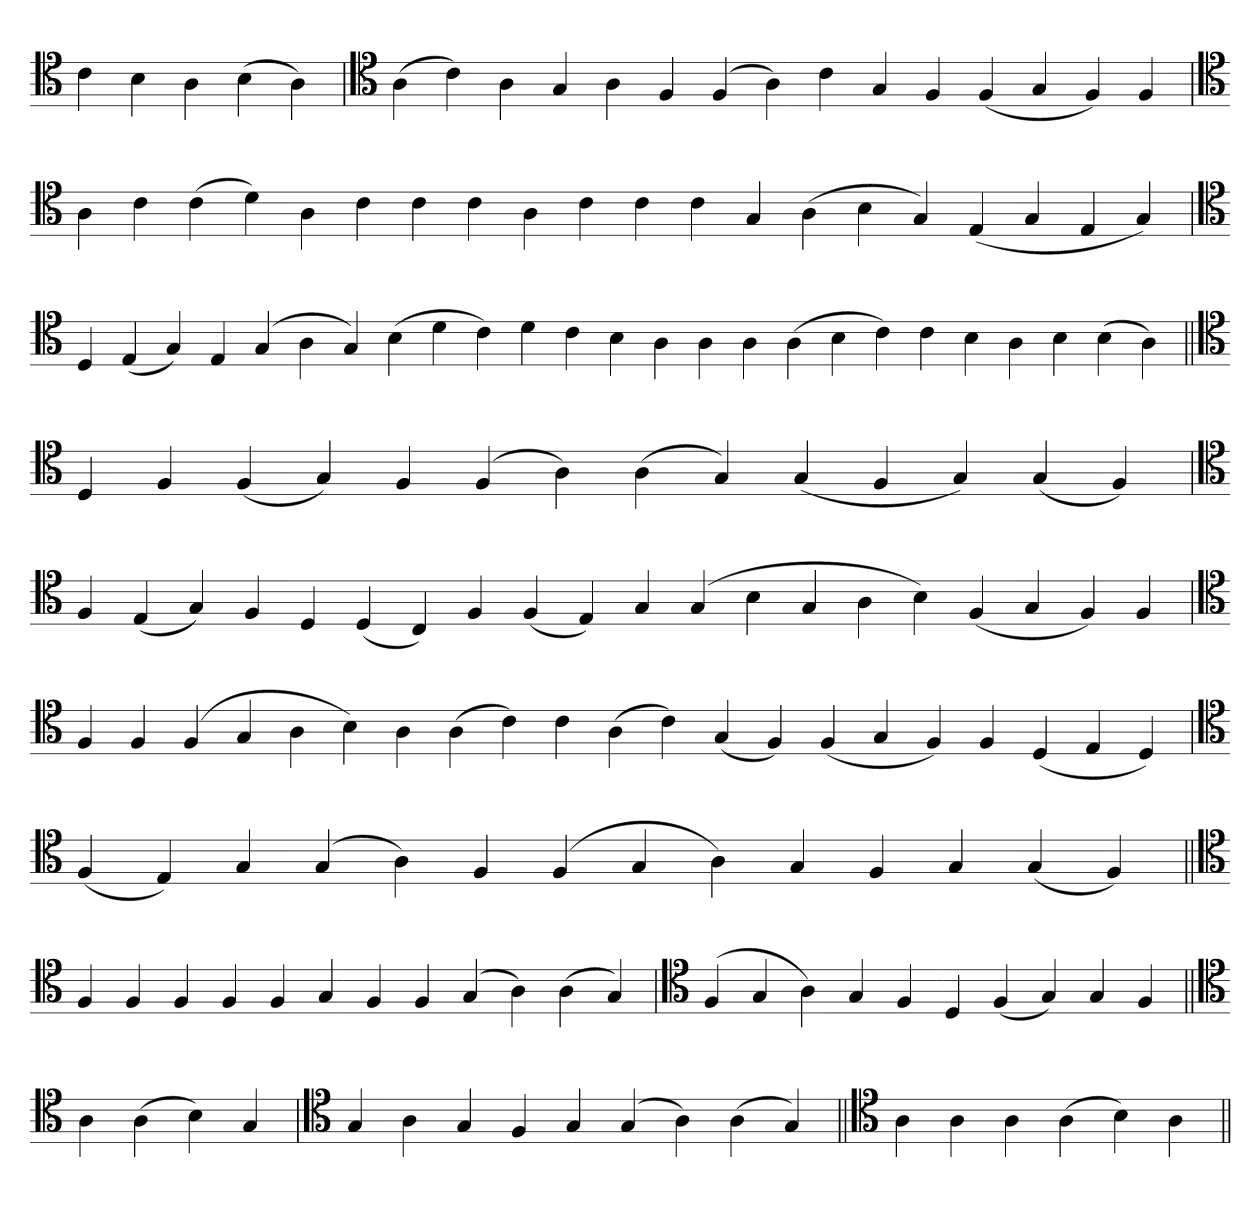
**kern
*part1
*staff1
*clefC4
=
4c
4B
4A
(4B
4A)
=`
*clefC4
(4A
4c)
4A
4G
4A
4F
(4F
4A)
4c
4G
4F
(4F
4G
4F)
4F
=
*clefC4
4A
4c
(4c
4d)
4A
4c
4c
4c
4A
4c
4c
4c
4G
(4A
4B
4G)
(4E
4G
4E
4G)
='
*clefC4
4D
(4E
4G)
4E
(4G
4A
4G)
(4B
4d
4c)
4d
4c
4B
4A
4A
4A
(4A
4B
4c)
4c
4B
4A
4B
(4B
4A)
=||
*clefC4
4D
4F
(4F
4G)
4F
(4F
4A)
(4A
4G)
(4G
4F
4G)
(4G
4F)
=`
*clefC4
4F
(4E
4G)
4F
4D
(4D
4C)
4F
(4F
4E)
4G
(4G
4B
4G
4A
4B)
(4F
4G
4F)
4F
=
*clefC4
4F
4F
(4F
4G
4A
4B)
4A
(4A
4c)
4c
(4A
4c)
(4G
4F)
(4F
4G
4F)
4F
(4D
4E
4D)
=`
*clefC4
(4F
4E)
4G
(4G
4A)
4F
(4F
4G
4A)
4G
4F
4G
(4G
4F)
=||
*clefC4
4F
4F
4F
4F
4F
4G
4F
4F
(4G
4A)
(4A
4G)
='
*clefC4
(4F
4G
4A)
4G
4F
4D
(4F
4G)
4G
4F
=||
*clefC4
4A
(4A
4B)
4G
=`
*clefC4
4G
4A
4G
4F
4G
(4G
4A)
(4A
4G)
=||
*clefC4
4A
4A
4A
(4A
4B)
4A
=||
*-
